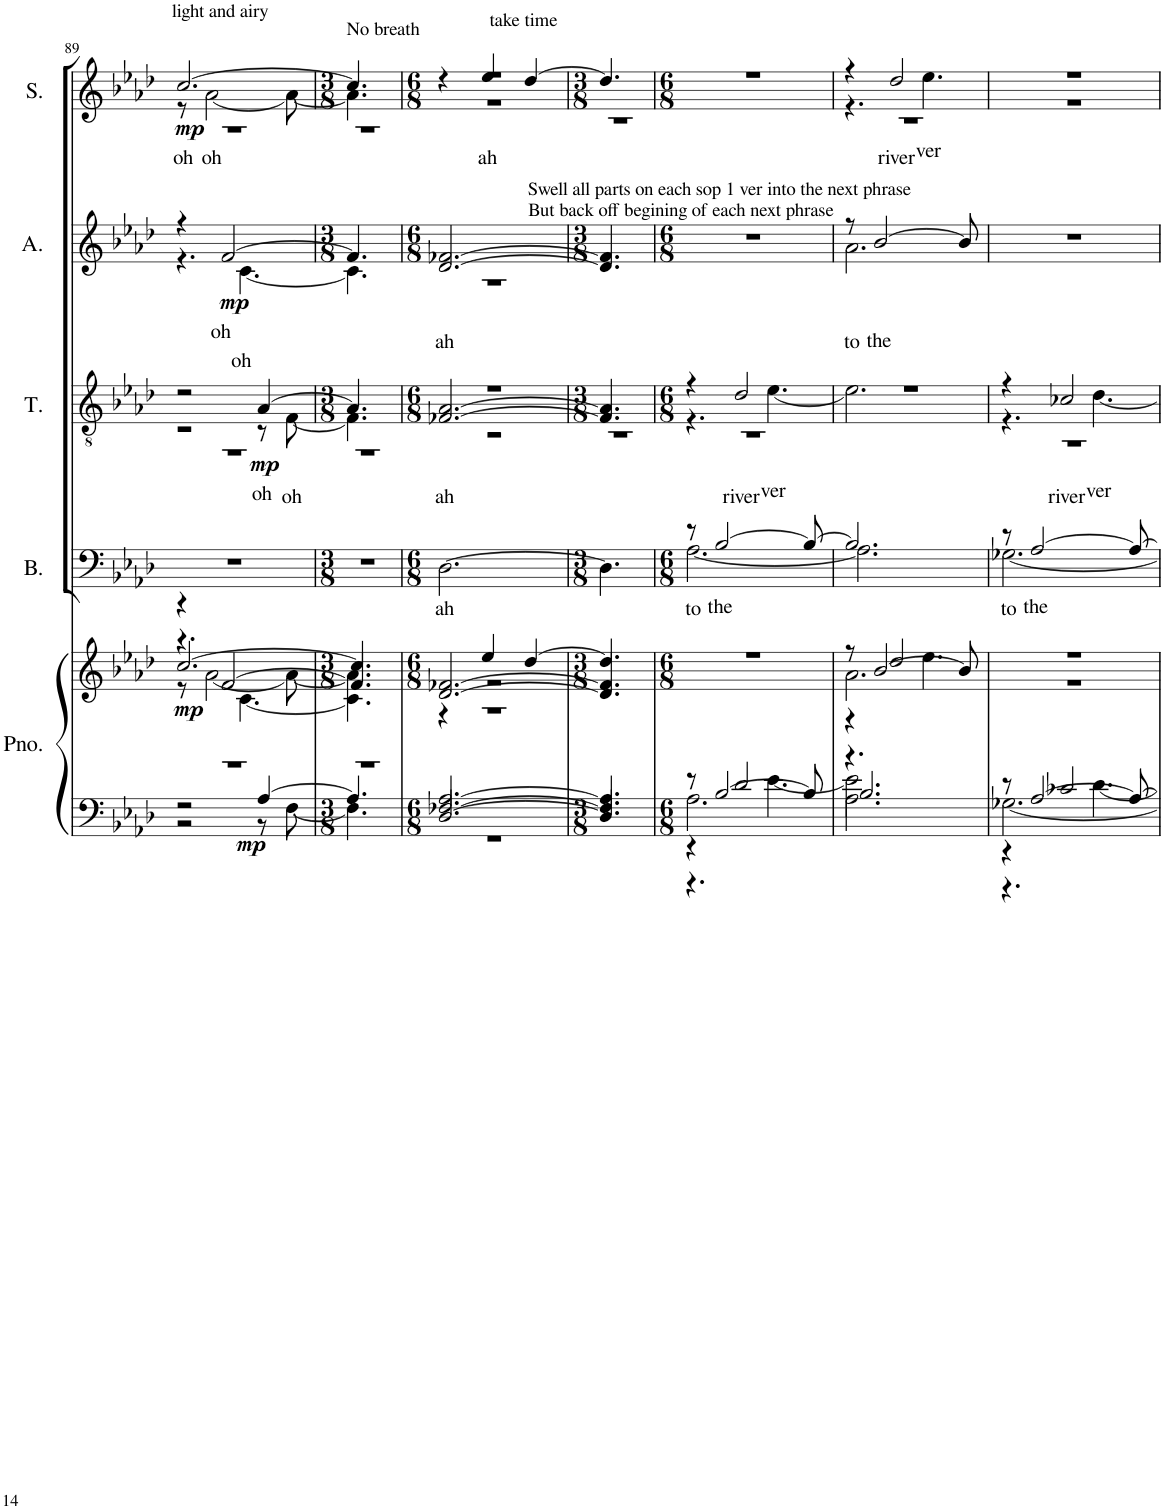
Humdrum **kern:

**kern	**kern	**dynam	**kern	**text	**kern	**text	**dynam	**kern	**text	**dynam	**kern	**text	**dynam
*part5	*part5	*part5	*part4	*part4	*part3	*part3	*part3	*part2	*part2	*part2	*part1	*part1	*part1
*staff6	*staff5	*staff5/6	*staff4	*staff4	*staff3	*staff3	*staff3	*staff2	*staff2	*staff2	*staff1	*staff1	*staff1
*I"Piano	*	*	*I"Bass	*	*I"Tenor	*	*	*I"Alto	*	*	*I"Soprano	*	*
*I'Pno.	*	*	*I'B.	*	*I'T.	*	*	*I'A.	*	*	*I'S.	*	*
!!LO:PB:g=z
*clefF4	*clefG2	*	*clefF4	*	*clefGv2	*	*	*clefG2	*	*	*clefG2	*	*
*k[b-e-a-d-]	*k[b-e-a-d-]	*	*k[b-e-a-d-]	*	*k[b-e-a-d-]	*	*	*k[b-e-a-d-]	*	*	*k[b-e-a-d-]	*	*
*M6/8	*M6/8	*	*M6/8	*	*M6/8	*	*	*M6/8	*	*	*M6/8	*	*
=89	=89	=89	=89	=89	=89	=89	=89	=89	=89	=89	=89	=89	=89
*^	*^	*	*	*	*^	*	*	*^	*	*	*	*	*
*	*^	*	*^	*	*	*	*	*^	*	*	*	*	*	*	*	*	*
*	*	*	*	*	*^	*	*	*	*	*	*	*	*	*	*	*	*	*	*	*
!	!	!	!	!	!	!	!	!	!	!	!	!	!	!	!	!	!	!	!LO:TX:a:t=light and airy	!	!
!	!	!	!	!	!	!	!LO:DY:b	!	!	!	!	!	!	!	!	!	!	!	!	!LO:LY:b	!LO:DY:b
*	*	*	*	*	*	*	*	*	*	*	*	*	*	*	*	*	*	*	*^	*	*
*	*	*	*	*	*	*	*	*	*	*	*	*	*	*	*	*	*	*	*	*^	*	*
2.r	2r	2r	4r	4.r	[2.cc/	8r	mp	2.r	.	2r	2r	2.r	.	.	4r	4.r	.	.	[2.cc/	8r	2.r	oh	mp
!	!	!	!	!	!	!	!	!	!	!	!	!	!	!	!	!	!	!	!	!	!	!LO:LY:b	!
.	.	.	.	.	.	[2a-\	.	.	.	.	.	.	.	.	.	.	.	.	.	[2a-\	.	oh	.
!	!	!	!	!	!	!	!	!	!	!	!	!	!	!	!	!	!LO:LY:b	!LO:DY:b	!	!	!	!	!
.	.	.	[2f/	.	.	.	.	.	.	.	.	.	.	.	[2f/	.	oh	mp	.	.	.	.	.
!	!	!	!	!	!	!	!	!	!	!	!	!	!	!	!	!	!LO:LY:b	!	!	!	!	!	!
.	.	.	.	[4.c\	.	.	.	.	.	.	.	.	.	.	.	[4.c\	oh	.	.	.	.	.	.
!	!	!	!	!	!	!	!LO:DY:b=2	!	!	!	!	!	!LO:LY:b	!LO:DY:b	!	!	!	!	!	!	!	!	!
.	[4A-/	8r	.	.	.	.	mp	.	.	[4A-/	8r	.	oh	mp	.	.	.	.	.	.	.	.	.
!	!	!	!	!	!	!	!	!	!	!	!	!	!LO:LY:b	!	!	!	!	!	!	!	!	!	!
.	.	[8F\	.	.	.	8a-\_	.	.	.	.	[8F\	.	oh	.	.	.	.	.	.	8a-\_	.	.	.
=90	=90	=90	=90	=90	=90	=90	=90	=90	=90	=90	=90	=90	=90	=90	=90	=90	=90	=90	=90	=90	=90	=90	=90
*M3/8	*	*	*M3/8	*	*	*	*	*M3/8	*	*M3/8	*	*	*	*	*M3/8	*	*	*	*M3/8	*	*	*	*
!	!	!	!	!	!	!	!	!	!	!	!	!	!	!	!	!	!	!	!LO:TX:a:t=No breath	!	!	!	!
4.r	4.A-/]	4.F\]	4.f/]	4.c\]	4.cc/]	4.a-\]	.	4.r	.	4.A-/]	4.F\]	4.r	.	.	4.f/]	4.c\]	.	.	4.cc/]	4.a-\]	4.r	.	.
=91	=91	=91	=91	=91	=91	=91	=91	=91	=91	=91	=91	=91	=91	=91	=91	=91	=91	=91	=91	=91	=91	=91	=91
*M6/8	*	*	*M6/8	*	*	*	*	*M6/8	*	*M6/8	*	*	*	*	*M6/8	*	*	*	*M6/8	*	*	*	*
!	!	!	!	!	!	!	!	!	!LO:LY:b	!	!	!	!LO:LY:b	!	!	!	!LO:LY:b	!	!	!	!	!	!
[2.D-/	[2.F-X/ [2.A-/	2.r	[2.d-/ [2.f-X/	2.r	4r	2.r	.	[2.D-\	ah	[2.F-X/ [2.A-/	2.r	2.r	ah	.	[2.d-/ [2.f-X/	2.r	ah	.	4r	2.r	2.r	.	.
!	!	!	!	!	!	!	!	!	!	!	!	!	!	!	!	!	!	!	!LO:TX:a:t=take time	!	!	!	!
!	!	!	!	!	!	!	!	!	!	!	!	!	!	!	!	!	!	!	!	!	!	!LO:LY:b	!
.	.	.	.	.	4ee-/	.	.	.	.	.	.	.	.	.	.	.	.	.	4ee-/	.	.	ah	.
.	.	.	.	.	[4dd-/	.	.	.	.	.	.	.	.	.	.	.	.	.	[4dd-/	.	.	.	.
*v	*v	*v	*	*	*	*	*	*	*	*v	*v	*v	*	*	*v	*v	*	*	*v	*v	*v	*	*
*	*v	*v	*v	*v	*	*	*	*	*	*	*	*	*	*	*	*
=92	=92	=92	=92	=92	=92	=92	=92	=92	=92	=92	=92	=92	=92
*M3/8	*M3/8	*	*M3/8	*	*M3/8	*	*	*M3/8	*	*	*M3/8	*	*
*^	*^	*	*	*	*^	*	*	*	*	*	*^	*	*
4.D-/]	4.F-/] 4.A-/]	4.d-/] 4.f-/]	4.dd-/]	.	4.D-\]	.	4.F-/] 4.A-/]	4.r	.	.	4.d-/] 4.f-/]	.	.	4.dd-/]	4.r	.	.
*v	*v	*	*	*	*	*	*v	*v	*	*	*	*	*	*	*	*	*
=93	=93	=93	=93	=93	=93	=93	=93	=93	=93	=93	=93	=93	=93	=93	=93
*M6/8	*M6/8	*	*	*M6/8	*	*M6/8	*	*	*M6/8	*	*	*M6/8	*	*	*
*^	*	*	*	*^	*	*^	*	*	*	*	*	*	*	*	*
*	*^	*	*	*	*	*	*	*	*	*	*	*	*	*	*	*	*	*
*	*	*^	*	*	*	*	*	*	*	*	*	*	*	*	*	*	*	*	*
!	!	!	!	!	!	!	!	!	!	!	!	!	!	!	!	!	!LO:TX:b:t=Swell all parts on each sop 1 ver into the next phrase	!	!	!
!	!	!	!	!	!	!	!	!	!	!	!	!	!	!	!	!	!LO:TX:b:t=But back off begining of each next phrase	!	!	!
!	!	!	!	!	!	!	!	!	!LO:LY:b	!	!	!	!	!	!	!	!	!	!	!
*	*	*	*	*	*	*	*	*	*	*	*^	*	*	*	*	*	*	*	*	*
8r	2.A-\	4r	4.r	2.r	2.r	.	8r	[2.A-\	to	4r	4.r	2.r	.	.	2.r	.	.	2.r	2.r	.	.
!	!	!	!	!	!	!	!	!	!LO:LY:b	!	!	!	!	!	!	!	!	!	!	!	!
[2B-/	.	.	.	.	.	.	[2B-/	.	the	.	.	.	.	.	.	.	.	.	.	.	.
!	!	!	!	!	!	!	!	!	!	!	!	!	!LO:LY:b	!	!	!	!	!	!	!	!
.	.	2d-/	.	.	.	.	.	.	.	2d-/	.	.	river	.	.	.	.	.	.	.	.
!	!	!	!	!	!	!	!	!	!	!	!	!	!LO:LY:b	!	!	!	!	!	!	!	!
.	.	.	[4.e-\	.	.	.	.	.	.	.	[4.e-\	.	ver	.	.	.	.	.	.	.	.
8B-/]	.	.	.	.	.	.	8B-/_	.	.	.	.	.	.	.	.	.	.	.	.	.	.
*	*	*v	*v	*	*	*	*	*	*	*	*	*	*	*	*	*	*	*v	*v	*	*
=94	=94	=94	=94	=94	=94	=94	=94	=94	=94	=94	=94	=94	=94	=94	=94	=94	=94	=94	=94
*	*	*	*^	*^	*	*	*	*	*	*	*	*	*	*^	*	*	*	*	*
!	!	!	!	!	!	!	!	!	!	!	!	!	!	!	!	!	!	!LO:LY:b	!	!	!	!
*	*	*	*	*	*	*	*	*	*	*	*	*	*	*	*	*	*	*	*	*^	*	*
*	*	*	*	*	*	*	*	*	*	*	*	*	*	*	*	*	*	*	*	*	*^	*	*
2.B-/	2.A-\	2.e-\]	8r	2.a-\	4r	4.r	.	2.B-/]	2.A-\]	.	2.r	2.e-\]	2.r	.	.	8r	2.a-\	to	.	4r	4.r	2.r	.	.
!	!	!	!	!	!	!	!	!	!	!	!	!	!	!	!	!	!	!LO:LY:b	!	!	!	!	!	!
.	.	.	[2b-/	.	.	.	.	.	.	.	.	.	.	.	.	[2b-/	.	the	.	.	.	.	.	.
!	!	!	!	!	!	!	!	!	!	!	!	!	!	!	!	!	!	!	!	!	!	!	!LO:LY:b	!
.	.	.	.	.	2dd-/	.	.	.	.	.	.	.	.	.	.	.	.	.	.	2dd-/	.	.	river	.
!	!	!	!	!	!	!	!	!	!	!	!	!	!	!	!	!	!	!	!	!	!	!	!LO:LY:b	!
.	.	.	.	.	.	4.ee-\	.	.	.	.	.	.	.	.	.	.	.	.	.	.	4.ee-\	.	ver	.
.	.	.	8b-/]	.	.	.	.	.	.	.	.	.	.	.	.	8b-/]	.	.	.	.	.	.	.	.
*	*	*	*	*v	*v	*v	*	*	*	*	*	*	*	*	*	*v	*v	*	*	*	*	*	*	*
=95	=95	=95	=95	=95	=95	=95	=95	=95	=95	=95	=95	=95	=95	=95	=95	=95	=95	=95	=95	=95	=95
*	*	*^	*	*	*	*	*	*	*	*	*	*	*	*	*	*	*	*	*	*	*
!	!	!	!	!	!	!	!	!	!LO:LY:b	!	!	!	!	!	!	!	!	!	!	!	!	!
8r	[2.G-X\	4r	4.r	2.r	2.r	.	8r	[2.G-X\	to	4r	4.r	2.r	.	.	2.r	.	.	2.r	2.r	2.r	.	.
!	!	!	!	!	!	!	!	!	!LO:LY:b	!	!	!	!	!	!	!	!	!	!	!	!	!
[2A-/	.	.	.	.	.	.	[2A-/	.	the	.	.	.	.	.	.	.	.	.	.	.	.	.
!	!	!	!	!	!	!	!	!	!	!	!	!	!LO:LY:b	!	!	!	!	!	!	!	!	!
.	.	2c-X/	.	.	.	.	.	.	.	2c-X/	.	.	river	.	.	.	.	.	.	.	.	.
!	!	!	!	!	!	!	!	!	!	!	!	!	!LO:LY:b	!	!	!	!	!	!	!	!	!
.	.	.	[4.d-\	.	.	.	.	.	.	.	[4.d-\	.	ver	.	.	.	.	.	.	.	.	.
8A-/_	.	.	.	.	.	.	8A-/_	.	.	.	.	.	.	.	.	.	.	.	.	.	.	.
*v	*v	*v	*v	*	*	*	*v	*v	*	*v	*v	*v	*	*	*	*	*	*v	*v	*v	*	*
*	*v	*v	*	*	*	*	*	*	*	*	*	*	*	*
=	=	=	=	=	=	=	=	=	=	=	=	=	=
*-	*-	*-	*-	*-	*-	*-	*-	*-	*-	*-	*-	*-	*-
